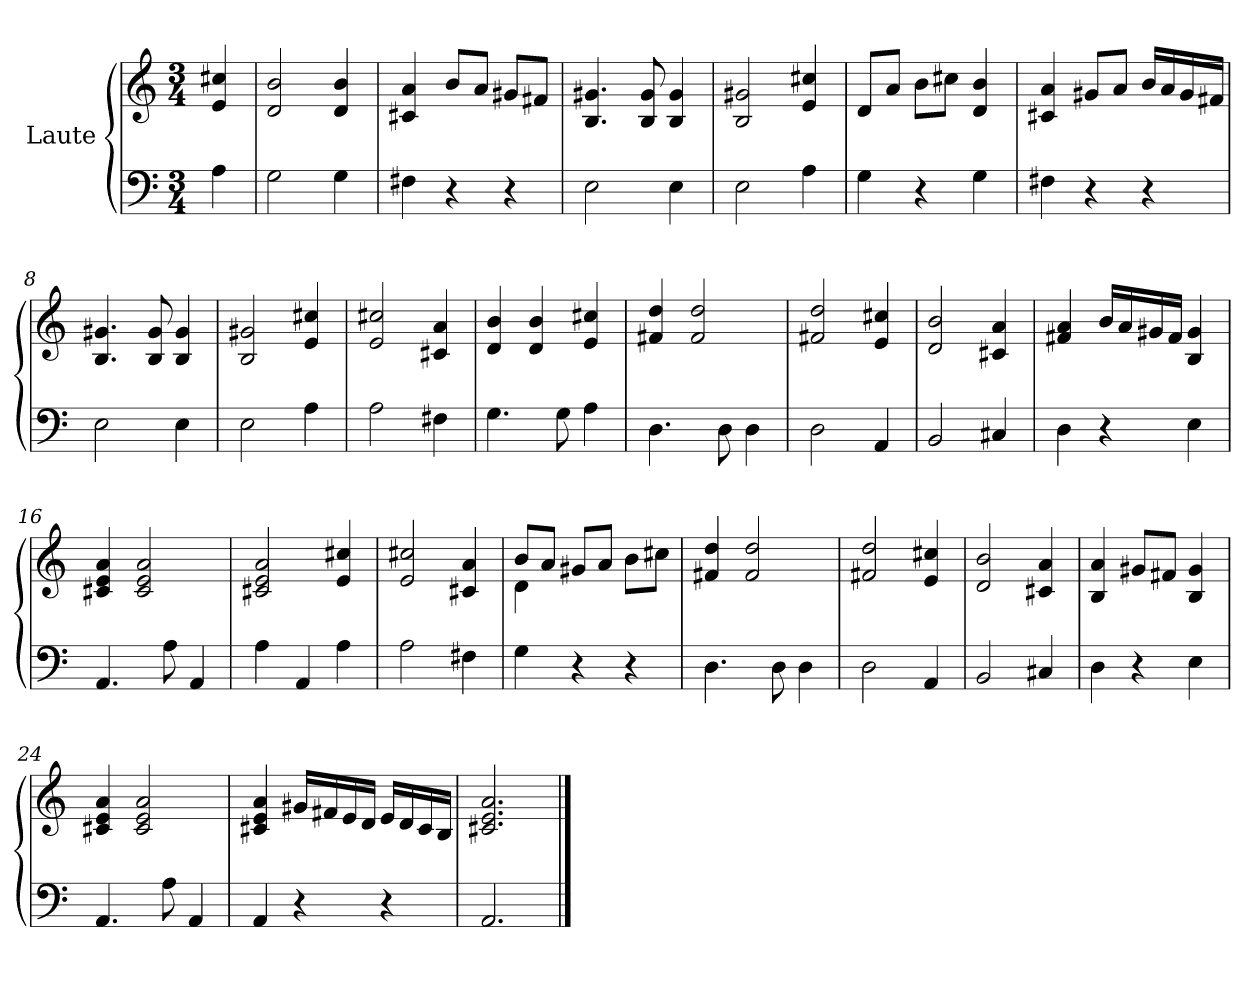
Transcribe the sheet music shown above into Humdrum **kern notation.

**kern	**kern
*part1	*part1
*staff2	*staff1
*I"Laute	*
*clefF4	*clefG2
*k[]	*k[]
*M3/4	*M3/4
=1	=1
4A\	4e/ 4cc#X/
=2	=2
2G\	2d/ 2b/
4G\	4d/ 4b/
=3	=3
4F#X\	4c#X/ 4a/
4r	8b/L
.	8a/J
4r	8g#X/L
.	8f#X/J
=4	=4
2E\	4.B/ 4.g#X/
.	8B/ 8g#/
4E\	4B/ 4g#/
=5	=5
2E\	2B/ 2g#X/
4A\	4e/ 4cc#X/
=6	=6
4G\	8d/L
.	8a/J
4r	8b\L
.	8cc#X\J
4G\	4d/ 4b/
!!LO:LB:g=z
=7	=7
4F#X\	4c#X/ 4a/
4r	8g#X/L
.	8a/J
4r	16b/LL
.	16a/
.	16g#/
.	16f#X/JJ
=8	=8
2E\	4.B/ 4.g#X/
.	8B/ 8g#/
4E\	4B/ 4g#/
=9	=9
2E\	2B/ 2g#X/
4A\	4e/ 4cc#X/
=10	=10
2A\	2e/ 2cc#X/
4F#X\	4c#X/ 4a/
=11	=11
4.G\	4d/ 4b/
.	4d/ 4b/
8G\	.
4A\	4e/ 4cc#X/
!!LO:LB:g=z
=12	=12
4.D\	4f#X/ 4dd/
.	2f#/ 2dd/
8D\	.
4D\	.
=13	=13
2D\	2f#X/ 2dd/
4AA/	4e/ 4cc#X/
=14	=14
2BB/	2d/ 2b/
4C#X/	4c#X/ 4a/
=15	=15
4D\	4f#X/ 4a/
4r	16b/LL
.	16a/
.	16g#X/
.	16f#/JJ
4E\	4B/ 4g#/
=16	=16
4.AA/	4c#X/ 4e/ 4a/
.	2c#/ 2e/ 2a/
8A\	.
4AA/	.
=17	=17
4A\	2c#X/ 2e/ 2a/
4AA/	.
4A\	4e/ 4cc#X/
!!LO:LB:g=z
=18	=18
2A\	2e/ 2cc#X/
4F#X\	4c#X/ 4a/
=19	=19
*	*^
4G\	8b/L	4d\
.	8a/J	.
4r	8g#X/L	4ryy
.	8a/J	.
4r	8b\L	4ryy
.	8cc#X\J	.
*	*v	*v
=20	=20
4.D\	4f#X/ 4dd/
.	2f#/ 2dd/
8D\	.
4D\	.
=21	=21
2D\	2f#X/ 2dd/
4AA/	4e/ 4cc#X/
=22	=22
2BB/	2d/ 2b/
4C#X/	4c#X/ 4a/
=23	=23
4D\	4B/ 4a/
4r	8g#X/L
.	8f#X/J
4E\	4B/ 4g#/
=24	=24
4.AA/	4c#X/ 4e/ 4a/
.	2c#/ 2e/ 2a/
8A\	.
4AA/	.
!!LO:LB:g=z
=25	=25
4AA/	4c#X/ 4e/ 4a/
4r	16g#X/LL
.	16f#X/
.	16e/
.	16d/JJ
4r	16e/LL
.	16d/
.	16c#/
.	16B/JJ
=26	=26
2.AA/	2.c#X/ 2.e/ 2.a/
==	==
*-	*-
